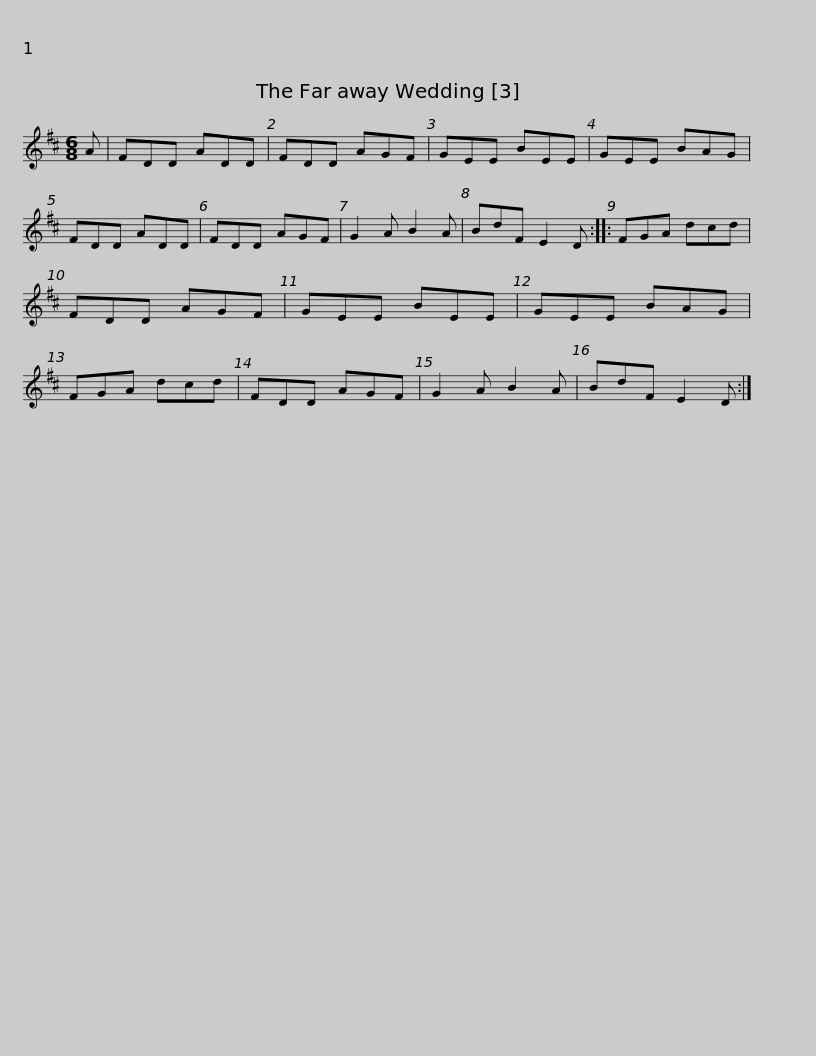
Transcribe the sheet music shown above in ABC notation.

X:1
L:1/8
M:6/8
I:linebreak $
K:D
V:1 treble
V:1
 A | FDD ADD | FDD AGF | GEE BEE | GEE BAG | %5
 FDD ADD | FDD AGF | G2 A B2 A |$ BdF E2 D :: FGA dcd | %10
 FDD AGF | GEE BEE | GEE BAG | FGA dcd | FDD AGF |$ %15
 G2 A B2 A | BdF E2 D :| %17
